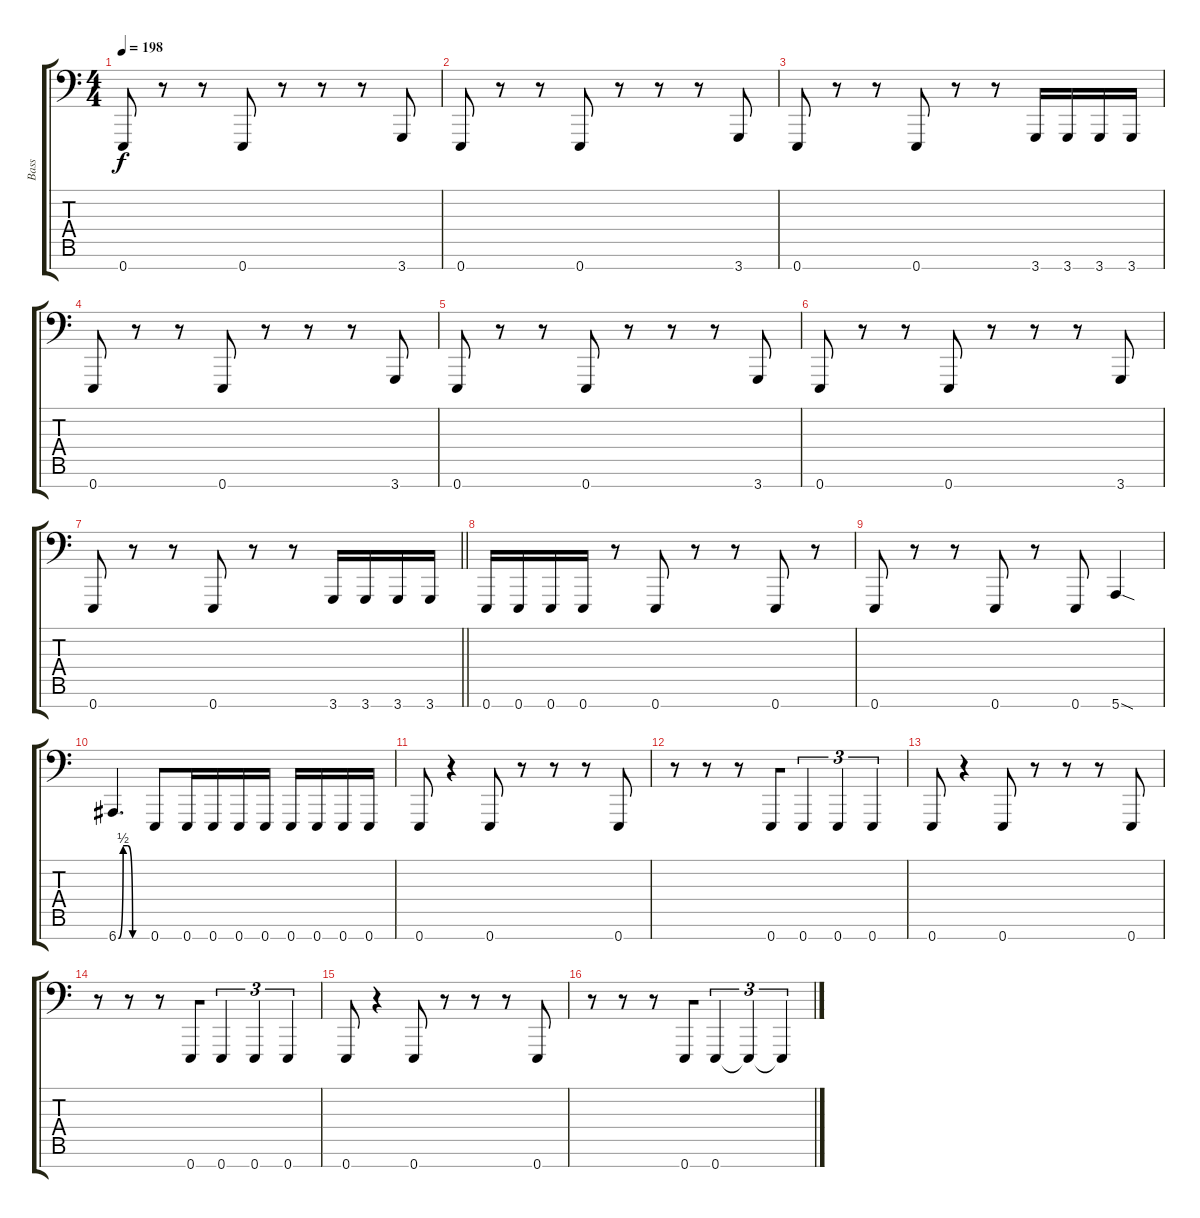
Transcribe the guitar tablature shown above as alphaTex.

\track ("Bass" "Bass") {instrument electricbassfinger}
\staff {score tabs}
\tuning (B2 Gb2 E2 B1 E1 B0 E0) {hide}
\ts (4 4)
\tempo 198
\clef f4
\ks c
0.7.8{dy f} r.8{beam merge} r.8 0.7.8 r.8 r.8{beam merge} r.8{beam merge} 3.7.8 |
0.7.8 r.8{beam merge} r.8 0.7.8 r.8 r.8{beam merge} r.8{beam merge} 3.7.8 |
0.7.8 r.8{beam merge} r.8 0.7.8 r.8 r.8{beam merge} 3.7.16{beam merge} 3.7.16 3.7.16{beam merge} 3.7.16 |
0.7.8 r.8{beam merge} r.8 0.7.8 r.8 r.8{beam merge} r.8{beam merge} 3.7.8 |
0.7.8 r.8{beam merge} r.8 0.7.8 r.8 r.8{beam merge} r.8{beam merge} 3.7.8 |
0.7.8 r.8{beam merge} r.8 0.7.8 r.8 r.8{beam merge} r.8{beam merge} 3.7.8 |
\barLineRight lightlight
0.7.8 r.8{beam merge} r.8 0.7.8 r.8 r.8{beam merge} 3.7.16{beam merge} 3.7.16 3.7.16{beam merge} 3.7.16 |
\section ("" "")
0.7.16 0.7.16 0.7.16{beam merge} 0.7.16 r.8{beam merge} 0.7.8 r.8 r.8 0.7.8{beam merge} r.8 |
0.7.8 r.8{beam merge} r.8 0.7.8 r.8 0.7.8 5.7{sod}.4 |
6.7{be (custom 0 0 10 2 20 2 30 0 60 0)}.4{d beam merge} 0.7.8{beam merge} 0.7.16 0.7.16 0.7.16 0.7.16 0.7.16{beam merge} 0.7.16{beam merge} 0.7.16 0.7.16 |
0.7.8 r.4 0.7.8 r.8 r.8{beam merge} r.8 0.7.8 |
r.8 r.8{beam merge} r.8{beam merge} 0.7.8{beam merge} 0.7.4{tu (3 2)} 0.7.4{tu (3 2)} 0.7.4{tu (3 2)} |
0.7.8 r.4 0.7.8 r.8 r.8{beam merge} r.8 0.7.8 |
r.8 r.8{beam merge} r.8{beam merge} 0.7.8{beam merge} 0.7.4{tu (3 2)} 0.7.4{tu (3 2)} 0.7.4{tu (3 2)} |
0.7.8 r.4 0.7.8 r.8 r.8{beam merge} r.8 0.7.8 |
r.8 r.8{beam merge} r.8{beam merge} 0.7.8{beam merge} 0.7.4{tu (3 2)} 0.7{t}.4{tu (3 2)} 0.7{t}.4{tu (3 2)}
